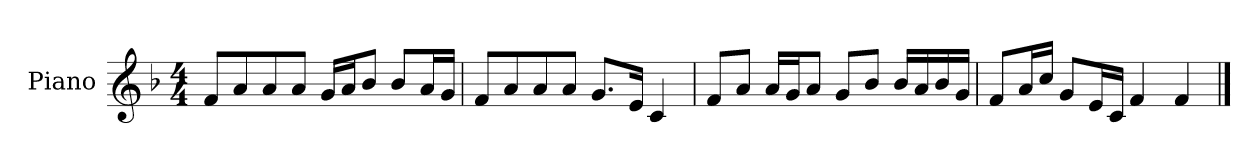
**kern
*part1
*staff1
*I"Piano
*I'P-no
*clefG2
*k[b-]
*M4/4
*MM90
=1
8f/L
8a/
8a/
8a/J
16g/LL
16a/J
8b-/J
8b-/L
16a/L
16g/JJ
=2
8f/L
8a/
8a/
8a/J
8.g/L
16e/Jk
4c/
=3
8f/L
8a/J
16a/LL
16g/J
8a/J
8g/L
8b-/J
16b-/LL
16a/
16b-/
16g/JJ
=4
8f/L
16a/L
16cc/JJ
8g/L
16e/L
16c/JJ
4f/
4f/
==
*-
